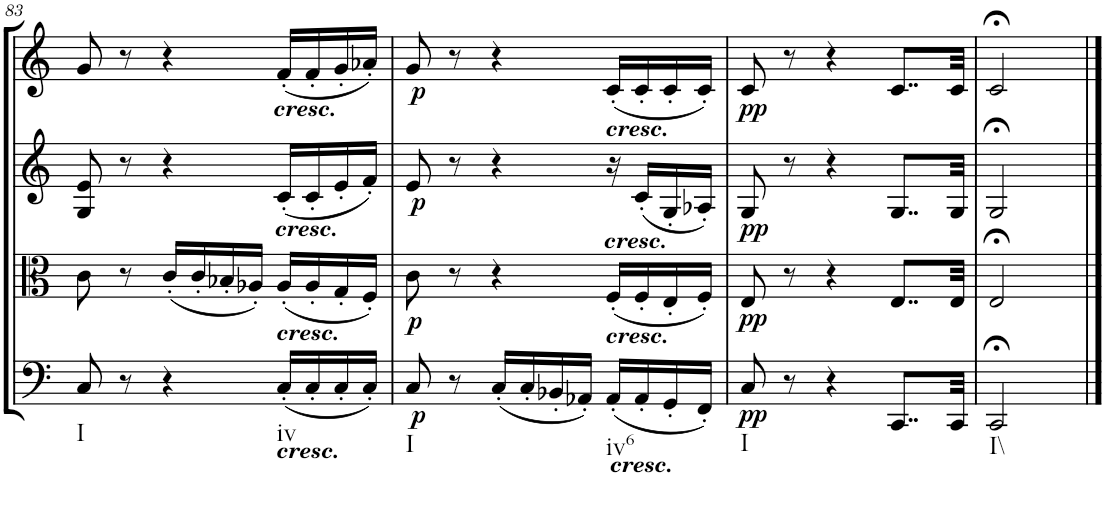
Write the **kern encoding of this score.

**kern	**dynam	**kern	**dynam	**kern	**dynam	**kern	**dynam
*part4	*part4	*part3	*part3	*part2	*part2	*part1	*part1
*staff4	*staff4	*staff3	*staff3	*staff2	*staff2	*staff1	*staff1
*I"Cello	*	*I"Viola	*	*I"2nd Violin	*	*I"1st Violin	*
*	*	*I'Vla	*	*I'Vln	*	*I'Vln	*
!!LO:PB:g=z
*clefG2	*	*clefC3	*	*clefG2	*	*clefG2	*
*k[]	*	*k[]	*	*k[]	*	*k[]	*
*C:	*	*C:	*	*C:	*	*C:	*
*M3/4	*	*M3/4	*	*M3/4	*	*M3/4	*
=83	=83	=83	=83	=83	=83	=83	=83
!LO:TX:b:t=I	!	!	!	!	!	!	!
8C/	.	8c\	.	8G/ 8e/	.	8g/	.
8r	.	8r	.	8r	.	8r	.
4r	.	(16c'/LL	.	4r	.	4r	.
.	.	16c'/	.	.	.	.	.
.	.	16B-X'/	.	.	.	.	.
.	.	16A-X'/JJ)	.	.	.	.	.
!	!	!	!	!	!	!LO:TX:b:Bi:t=cresc.	!
!	!	!	!	!LO:TX:b:Bi:t=cresc.	!	!	!
!	!	!LO:TX:b:Bi:t=cresc.	!	!	!	!	!
!LO:TX:b:Bi:t=cresc.	!	!	!	!	!	!	!
!LO:TX:b:t=iv	!	!	!	!	!	!	!
(16C'/LL	.	(16A-'/LL	.	(16c'/LL	.	(16f'/LL	.
16C'/	.	16A-'/	.	16c'/	.	16f'/	.
16C'/	.	16G'/	.	16e'/	.	16g'/	.
16C'/JJ)	.	16F'/JJ)	.	16f'/JJ)	.	16a-X'/JJ)	.
=84	=84	=84	=84	=84	=84	=84	=84
!LO:TX:b:t=I	!	!	!	!	!	!	!
!	!LO:DY:b	!	!LO:DY:b	!	!LO:DY:b	!	!LO:DY:b
8C/	p	8c\	p	8e/	p	8g/	p
8r	.	8r	.	8r	.	8r	.
(16C'/LL	.	4r	.	4r	.	4r	.
16C'/	.	.	.	.	.	.	.
16BB-X'/	.	.	.	.	.	.	.
!LO:TX:b:Bi:t=cresc.	!	!	!	!	!	!	!
16AA-X'/JJ)	.	.	.	.	.	.	.
!	!	!	!	!	!	!LO:TX:b:Bi:t=cresc.	!
!	!	!	!	!LO:TX:b:Bi:t=cresc.	!	!	!
!	!	!LO:TX:b:Bi:t=cresc.	!	!	!	!	!
!LO:TX:b:t=iv6	!	!	!	!	!	!	!
(16AA-'/LL	.	(16F'/LL	.	16r	.	(16c'/LL	.
16AA-'/	.	16F'/	.	(16c'/LL	.	16c'/	.
16GG'/	.	16E'/	.	16G'/	.	16c'/	.
16FF'/JJ)	.	16F'/JJ)	.	16A-X'/JJ)	.	16c'/JJ)	.
=85	=85	=85	=85	=85	=85	=85	=85
!LO:TX:b:t=I	!	!	!	!	!	!	!
!	!LO:DY:b	!	!LO:DY:b	!	!LO:DY:b	!	!LO:DY:b
8C/	pp	8E/	pp	8G/	pp	8c/	pp
8r	.	8r	.	8r	.	8r	.
4r	.	4r	.	4r	.	4r	.
8..CC/L	.	8..E/L	.	8..G/L	.	8..c/L	.
32CC/Jkk	.	32E/Jkk	.	32G/Jkk	.	32c/Jkk	.
=86	=86	=86	=86	=86	=86	=86	=86
!LO:TX:b:t=I\\	!	!	!	!	!	!	!
2CC;</	.	2E;</	.	2G;</	.	2c;</	.
==	==	==	==	==	==	==	==
*-	*-	*-	*-	*-	*-	*-	*-
